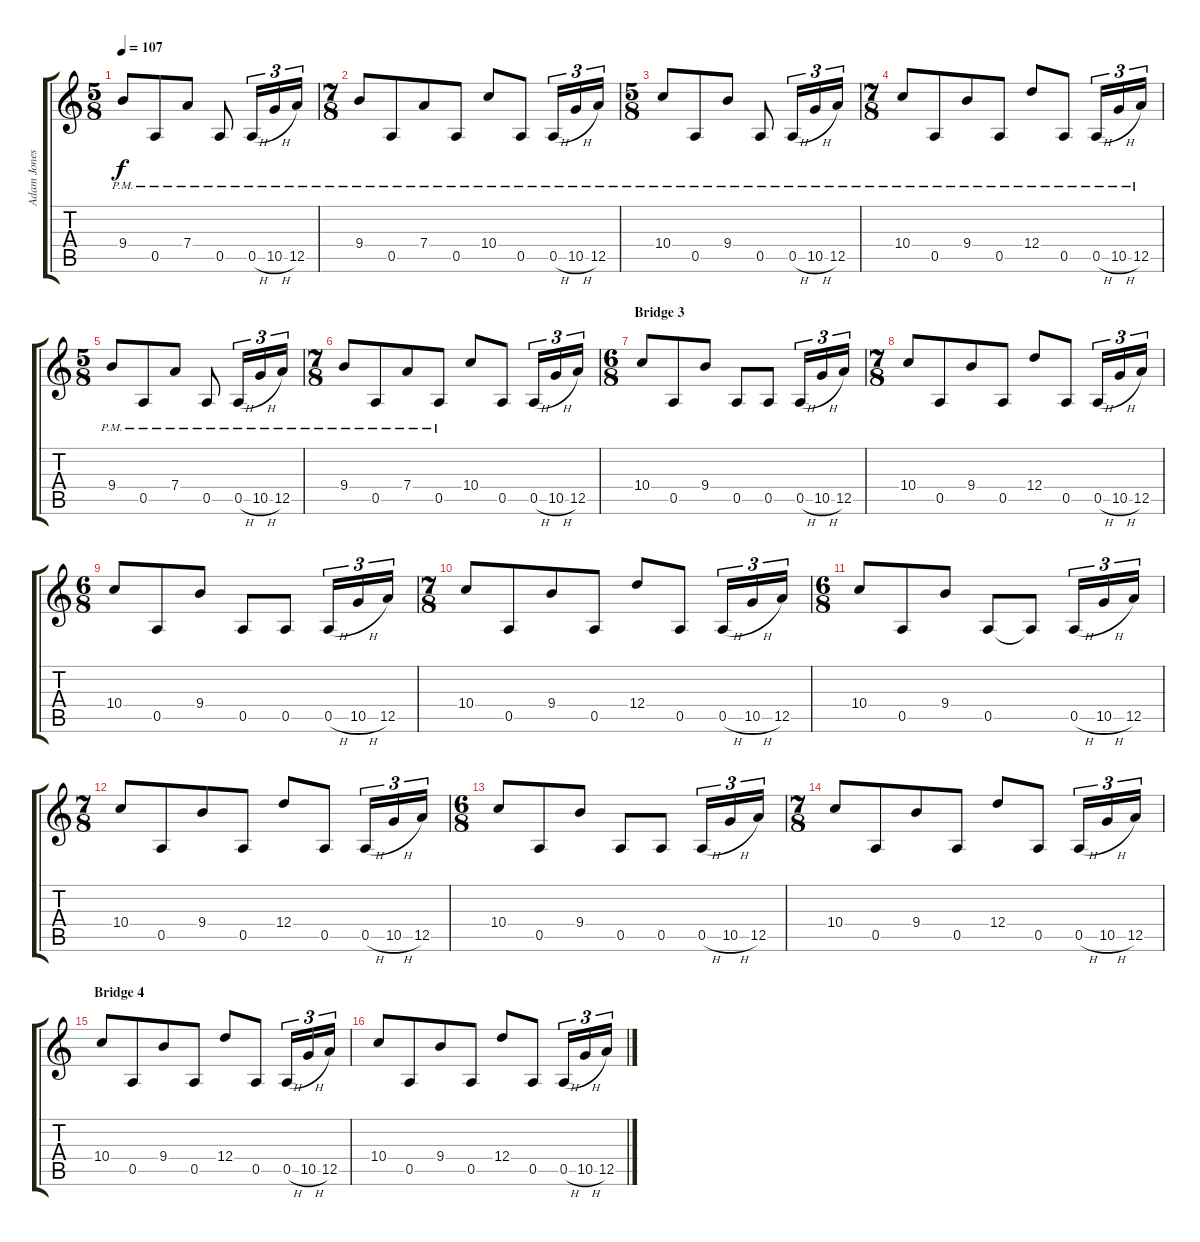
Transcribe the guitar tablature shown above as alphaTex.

\track ("Adam Jones" "Adam Jones") {instrument distortionguitar}
\staff {score tabs}
\tuning (E4 B3 G3 D3 A2 D2) {hide}
\ts (5 8)
\tempo 107
\clef g2
\ks c
9.4{pm}.8{dy f} 0.5{pm}.8 7.4{pm}.8 0.5{pm}.8 0.5{h pm}.16{tu (3 2)} 10.5{h pm}.16{tu (3 2)} 12.5{pm}.16{tu (3 2)} |
\ts (7 8)
9.4{pm}.8 0.5{pm}.8 7.4{pm}.8 0.5{pm}.8 10.4{pm}.8 0.5{pm}.8 0.5{h pm}.16{tu (3 2)} 10.5{h pm}.16{tu (3 2)} 12.5{pm}.16{tu (3 2)} |
\ts (5 8)
10.4{pm}.8 0.5{pm}.8 9.4{pm}.8 0.5{pm}.8 0.5{h pm}.16{tu (3 2)} 10.5{h pm}.16{tu (3 2)} 12.5{pm}.16{tu (3 2)} |
\ts (7 8)
10.4{pm}.8 0.5{pm}.8 9.4{pm}.8 0.5{pm}.8 12.4{pm}.8 0.5{pm}.8 0.5{h pm}.16{tu (3 2)} 10.5{h pm}.16{tu (3 2)} 12.5{pm}.16{tu (3 2)} |
\ts (5 8)
9.4{pm}.8 0.5{pm}.8 7.4{pm}.8 0.5{pm}.8 0.5{h pm}.16{tu (3 2)} 10.5{h pm}.16{tu (3 2)} 12.5{pm}.16{tu (3 2)} |
\ts (7 8)
9.4{pm}.8 0.5{pm}.8 7.4{pm}.8 0.5{pm}.8 10.4.8 0.5.8 0.5{h}.16{tu (3 2)} 10.5{h}.16{tu (3 2)} 12.5.16{tu (3 2)} |
\ts (6 8)
\section ("" "Bridge 3")
10.4.8 0.5.8 9.4.8 0.5.8 0.5.8 0.5{h}.16{tu (3 2)} 10.5{h}.16{tu (3 2)} 12.5.16{tu (3 2)} |
\ts (7 8)
10.4.8 0.5.8 9.4.8 0.5.8 12.4.8 0.5.8 0.5{h}.16{tu (3 2)} 10.5{h}.16{tu (3 2)} 12.5.16{tu (3 2)} |
\ts (6 8)
10.4.8 0.5.8 9.4.8 0.5.8 0.5.8 0.5{h}.16{tu (3 2)} 10.5{h}.16{tu (3 2)} 12.5.16{tu (3 2)} |
\ts (7 8)
10.4.8 0.5.8 9.4.8 0.5.8 12.4.8 0.5.8 0.5{h}.16{tu (3 2)} 10.5{h}.16{tu (3 2)} 12.5.16{tu (3 2)} |
\ts (6 8)
10.4.8 0.5.8 9.4.8 0.5.8 0.5{t}.8 0.5{h}.16{tu (3 2)} 10.5{h}.16{tu (3 2)} 12.5.16{tu (3 2)} |
\ts (7 8)
10.4.8 0.5.8 9.4.8 0.5.8 12.4.8 0.5.8 0.5{h}.16{tu (3 2)} 10.5{h}.16{tu (3 2)} 12.5.16{tu (3 2)} |
\ts (6 8)
10.4.8 0.5.8 9.4.8 0.5.8 0.5.8 0.5{h}.16{tu (3 2)} 10.5{h}.16{tu (3 2)} 12.5.16{tu (3 2)} |
\ts (7 8)
10.4.8 0.5.8 9.4.8 0.5.8 12.4.8 0.5.8 0.5{h}.16{tu (3 2)} 10.5{h}.16{tu (3 2)} 12.5.16{tu (3 2)} |
\section ("" "Bridge 4")
10.4.8 0.5.8 9.4.8 0.5.8 12.4.8 0.5.8 0.5{h}.16{tu (3 2)} 10.5{h}.16{tu (3 2)} 12.5.16{tu (3 2)} |
10.4.8 0.5.8 9.4.8 0.5.8 12.4.8 0.5.8 0.5{h}.16{tu (3 2)} 10.5{h}.16{tu (3 2)} 12.5.16{tu (3 2)}
